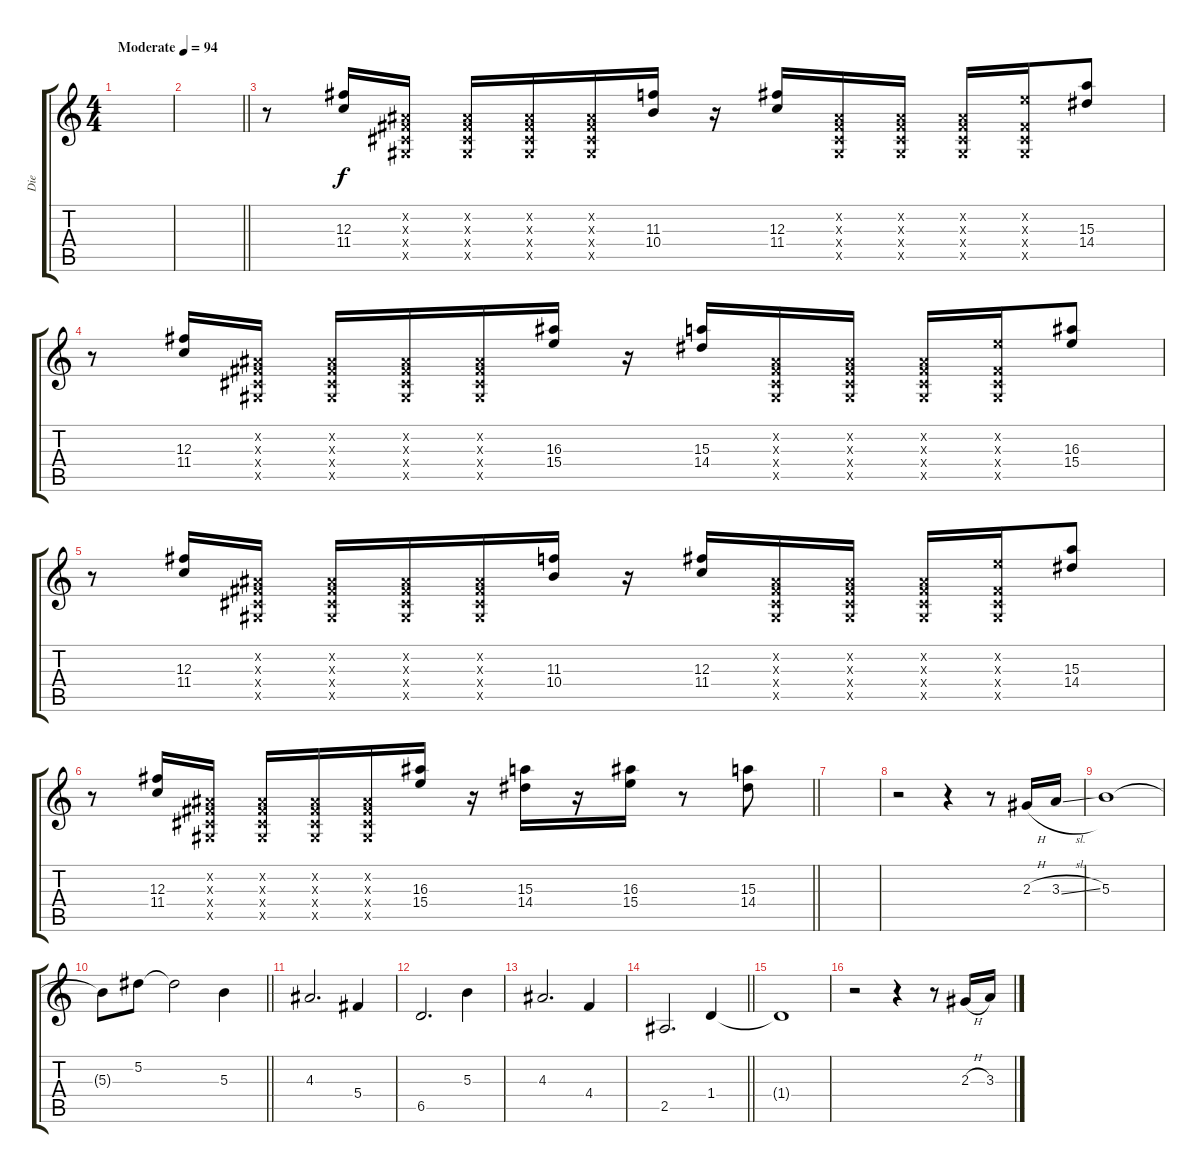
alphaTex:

\track ("Die" "Die") {instrument distortionguitar}
\staff {score tabs}
\tuning (Eb4 Bb3 Gb3 Db3 Ab2 Db2) {hide}
\ts (4 4)
\tempo (94 "Moderate")
\clef g2
\ks c
|
\barLineRight lightlight
|
r.8 (12.3 11.4).16{volume 9} (0.2{x} 0.3{x} 0.4{x} 0.5{x}).16 (0.2{x} 0.3{x} 0.4{x} 0.5{x}).16 (0.2{x} 0.3{x} 0.4{x} 0.5{x}).16 (0.2{x} 0.3{x} 0.4{x} 0.5{x}).16 (11.3 10.4).16 r.16 (12.3 11.4).16 (0.2{x} 0.3{x} 0.4{x} 0.5{x}).16 (0.2{x} 0.3{x} 0.4{x} 0.5{x}).16 (0.2{x} 0.3{x} 0.4{x} 0.5{x}).16 (6.2{x} 0.3{x} 0.4{x} 0.5{x}).16 (15.3 14.4).8 |
r.8 (12.3 11.4).16 (0.2{x} 0.3{x} 0.4{x} 0.5{x}).16 (0.2{x} 0.3{x} 0.4{x} 0.5{x}).16 (0.2{x} 0.3{x} 0.4{x} 0.5{x}).16 (0.2{x} 0.3{x} 0.4{x} 0.5{x}).16 (16.3 15.4).16 r.16 (15.3 14.4).16 (0.2{x} 0.3{x} 0.4{x} 0.5{x}).16 (0.2{x} 0.3{x} 0.4{x} 0.5{x}).16 (0.2{x} 0.3{x} 0.4{x} 0.5{x}).16 (6.2{x} 0.3{x} 0.4{x} 0.5{x}).16 (16.3 15.4).8 |
r.8 (12.3 11.4).16 (0.2{x} 0.3{x} 0.4{x} 0.5{x}).16 (0.2{x} 0.3{x} 0.4{x} 0.5{x}).16 (0.2{x} 0.3{x} 0.4{x} 0.5{x}).16 (0.2{x} 0.3{x} 0.4{x} 0.5{x}).16 (11.3 10.4).16 r.16 (12.3 11.4).16 (0.2{x} 0.3{x} 0.4{x} 0.5{x}).16 (0.2{x} 0.3{x} 0.4{x} 0.5{x}).16 (0.2{x} 0.3{x} 0.4{x} 0.5{x}).16 (6.2{x} 0.3{x} 0.4{x} 0.5{x}).16 (15.3 14.4).8 |
\barLineRight lightlight
r.8 (12.3 11.4).16 (0.2{x} 0.3{x} 0.4{x} 0.5{x}).16 (0.2{x} 0.3{x} 0.4{x} 0.5{x}).16 (0.2{x} 0.3{x} 0.4{x} 0.5{x}).16 (0.2{x} 0.3{x} 0.4{x} 0.5{x}).16 (16.3 15.4).16 r.16 (15.3 14.4).16 r.16 (16.3 15.4).16 r.8 (15.3 14.4).8 |
|
r.2 r.4 r.8 2.3{h}.16{instrument electricguitarjazz} 3.3{sl}.16 |
5.3.1 |
\barLineRight lightlight
5.3{t}.8 5.2.8 5.2{t}.2 5.3.4 |
4.3.2{d} 5.4.4 |
6.5.2{d} 5.3.4 |
4.3.2{d} 4.4.4 |
\barLineRight lightlight
2.5.2{d} 1.4.4 |
1.4{t}.1 |
r.2 r.4 r.8 2.3{h}.16 3.3{sl}.16
